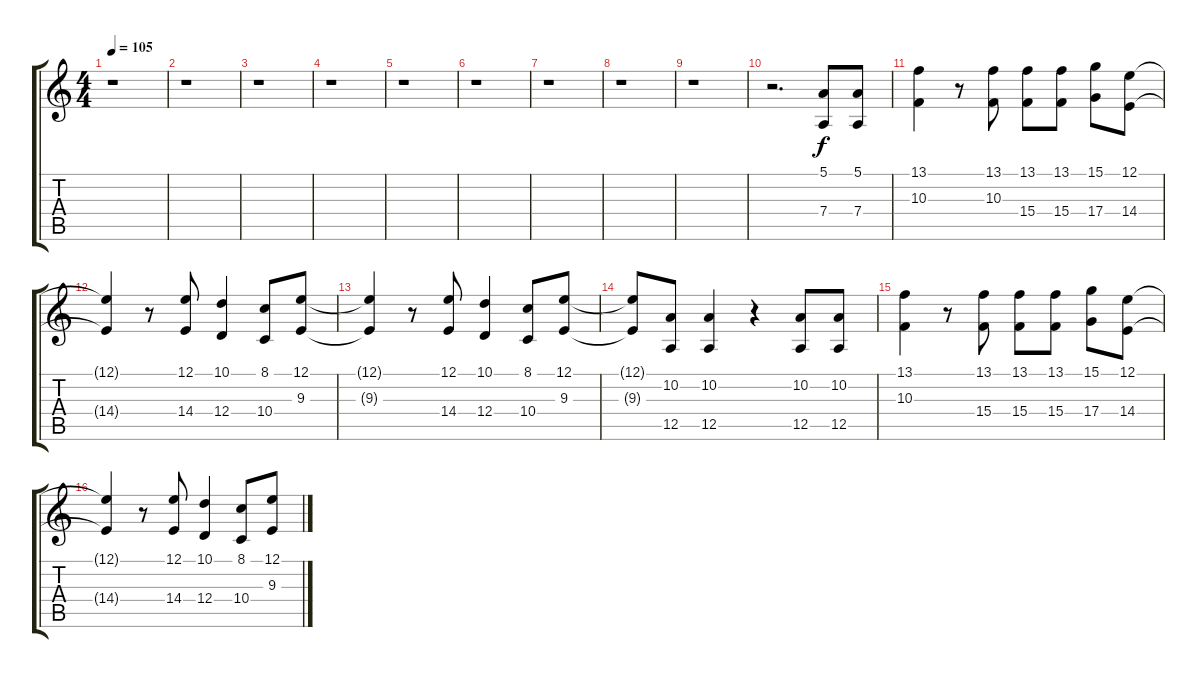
\track "" {instrument cello}
\staff {score tabs}
\tuning (E4 B3 G3 D3 A2 E2) {hide}
\ts (4 4)
\tempo 105
\clef g2
\ks c
r.1{dy f} |
r.1 |
r.1 |
r.1 |
r.1 |
r.1 |
r.1 |
r.1 |
r.1 |
r.2{d} (5.1 7.4).8 (5.1 7.4).8 |
(13.1 10.3).4 r.8 (13.1 10.3).8 (13.1 15.4).8 (13.1 15.4).8 (15.1 17.4).8 (12.1 14.4).8 |
(12.1{t} 14.4{t}).4 r.8 (12.1 14.4).8 (10.1 12.4).4 (8.1 10.4).8 (12.1 9.3).8 |
(12.1{t} 9.3{t}).4 r.8 (12.1 14.4).8 (10.1 12.4).4 (8.1 10.4).8 (12.1 9.3).8 |
(12.1{t} 9.3{t}).8 (10.2 12.5).8 (10.2 12.5).4 r.4 (10.2 12.5).8 (10.2 12.5).8 |
(13.1 10.3).4 r.8 (13.1 15.4).8 (13.1 15.4).8 (13.1 15.4).8 (15.1 17.4).8 (12.1 14.4).8 |
(12.1{t} 14.4{t}).4 r.8 (12.1 14.4).8 (10.1 12.4).4 (8.1 10.4).8 (12.1 9.3).8
